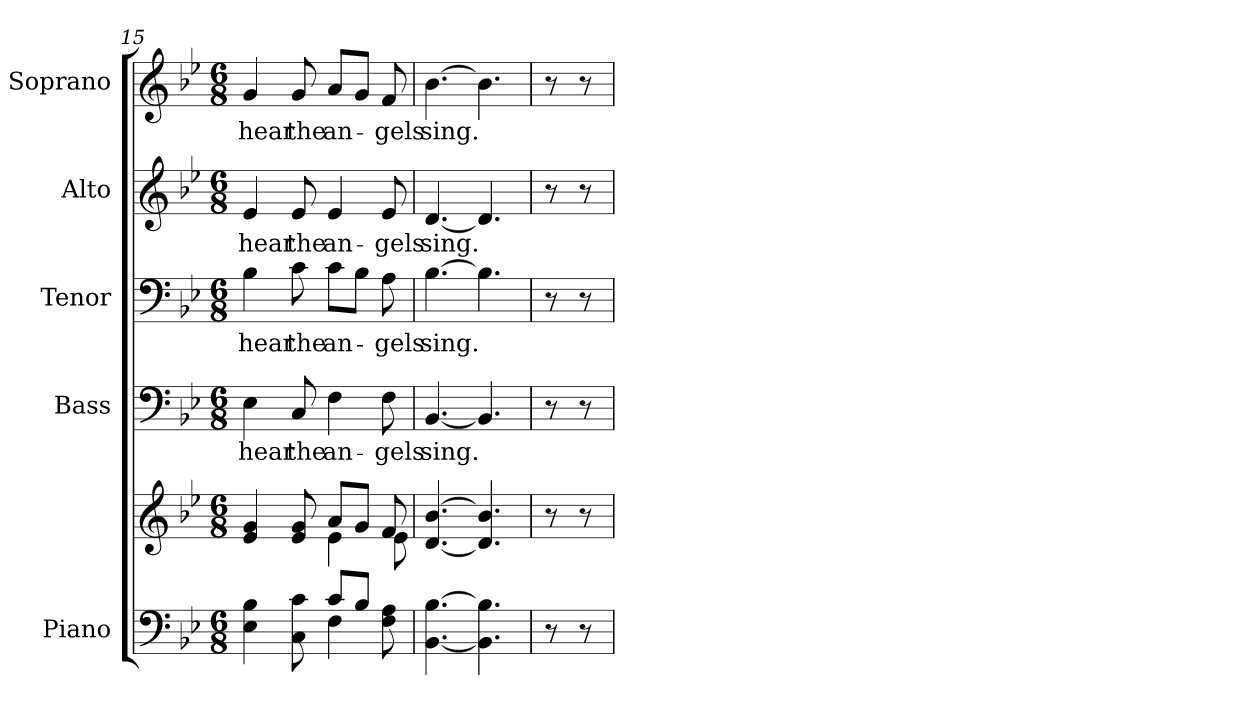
**kern	**kern	**kern	**text	**kern	**text	**kern	**text	**kern	**text
*part5	*part5	*part4	*part4	*part3	*part3	*part2	*part2	*part1	*part1
*staff6	*staff5	*staff4	*staff4	*staff3	*staff3	*staff2	*staff2	*staff1	*staff1
*I"Piano	*	*I"Bass	*	*I"Tenor	*	*I"Alto	*	*I"Soprano	*
*I'Pno.	*	*I'B.	*	*I'T.	*	*I'A.	*	*I'S.	*
!!LO:PB:g=z
*clefF4	*clefG2	*clefF4	*	*clefF4	*	*clefG2	*	*clefG2	*
*k[b-e-]	*k[b-e-]	*k[b-e-]	*	*k[b-e-]	*	*k[b-e-]	*	*k[b-e-]	*
*B-:	*B-:	*B-:	*	*B-:	*	*B-:	*	*B-:	*
*M6/8	*M6/8	*M6/8	*	*M6/8	*	*M6/8	*	*M6/8	*
=15	=15	=15	=15	=15	=15	=15	=15	=15	=15
*^	*^	*	*	*	*	*	*	*	*
!	!	!	!	!	!LO:LY:b:color=#000000	!	!	!	!	!	!
!	!	!	!	!	!	!	!LO:LY:b:color=#000000	!	!	!	!
!	!	!	!	!	!	!	!	!	!LO:LY:b:color=#000000	!	!
!	!	!	!	!	!	!	!	!	!	!	!LO:LY:b:color=#000000
4E-i\ 4B-i	4.ryy	4e-i/ 4gi	4.ryy	4E-i\	hear	4B-i\	hear	4e-i/	hear	4gi/	hear
!	!	!	!	!	!LO:LY:b:color=#000000	!	!	!	!	!	!
!	!	!	!	!	!	!	!LO:LY:b:color=#000000	!	!	!	!
!	!	!	!	!	!	!	!	!	!LO:LY:b:color=#000000	!	!
!	!	!	!	!	!	!	!	!	!	!	!LO:LY:b:color=#000000
8Ci\ 8ci	.	8e-i/ 8gi	.	8Ci/	the	8ci\	the	8e-i/	the	8gi/	the
!	!	!	!	!	!LO:LY:b:color=#000000	!	!	!	!	!	!
!	!	!	!	!	!	!	!LO:LY:b:color=#000000	!	!	!	!
!	!	!	!	!	!	!	!	!	!LO:LY:b:color=#000000	!	!
!	!	!	!	!	!	!	!	!	!	!	!LO:LY:b:color=#000000
8ci/L	4Fi\	8ai/L	4e-i\	4Fi\	an-	8ci\L	an-	4e-i/	an-	8ai/L	an-
8B-i/J	.	8gi/J	.	.	.	8B-i\J	.	.	.	8gi/J	.
!	!	!	!	!	!LO:LY:b:color=#000000	!	!	!	!	!	!
!	!	!	!	!	!	!	!LO:LY:b:color=#000000	!	!	!	!
!	!	!	!	!	!	!	!	!	!LO:LY:b:color=#000000	!	!
!	!	!	!	!	!	!	!	!	!	!	!LO:LY:b:color=#000000
8Fi\ 8Ai	8ryy	8fi/	8e-i\	8Fi\	-gels	8Ai\	-gels	8e-i/	-gels	8fi/	-gels
*v	*v	*	*	*	*	*	*	*	*	*	*
*	*v	*v	*	*	*	*	*	*	*	*
=16	=16	=16	=16	=16	=16	=16	=16	=16	=16
*^	*^	*	*	*	*	*	*	*	*
!	!	!	!	!	!LO:LY:b:color=#000000	!	!	!	!	!	!
*v	*v	*	*	*	*	*	*	*	*	*	*
*	*v	*v	*	*	*	*	*	*	*	*
*^	*^	*	*	*	*	*	*	*	*
!	!	!	!	!	!	!	!LO:LY:b:color=#000000	!	!	!	!
*v	*v	*	*	*	*	*	*	*	*	*	*
*	*v	*v	*	*	*	*	*	*	*	*
*^	*^	*	*	*	*	*	*	*	*
!	!	!	!	!	!	!	!	!	!LO:LY:b:color=#000000	!	!
*v	*v	*	*	*	*	*	*	*	*	*	*
*	*v	*v	*	*	*	*	*	*	*	*
*^	*^	*	*	*	*	*	*	*	*
!	!	!	!	!	!	!	!	!	!	!	!LO:LY:b:color=#000000
*v	*v	*	*	*	*	*	*	*	*	*	*
*	*v	*v	*	*	*	*	*	*	*	*
[<4.BB-i\ [>4.B-i	[<4.di/ [>4.b-i	[<4.BB-i/	sing.	[>4.B-i\	sing.	[<4.di/	sing.	[>4.b-i\	sing.
4.BB-i\] 4.B-i]	4.di/] 4.b-i]	4.BB-i/]	.	4.B-i\]	.	4.di/]	.	4.b-i\]	.
!!LO:PB:g=z
=17	=17	=17	=17	=17	=17	=17	=17	=17	=17
8r	8r	8r	.	8r	.	8r	.	8r	.
8r	8r	8r	.	8r	.	8r	.	8r	.
=	=	=	=	=	=	=	=	=	=
*-	*-	*-	*-	*-	*-	*-	*-	*-	*-
